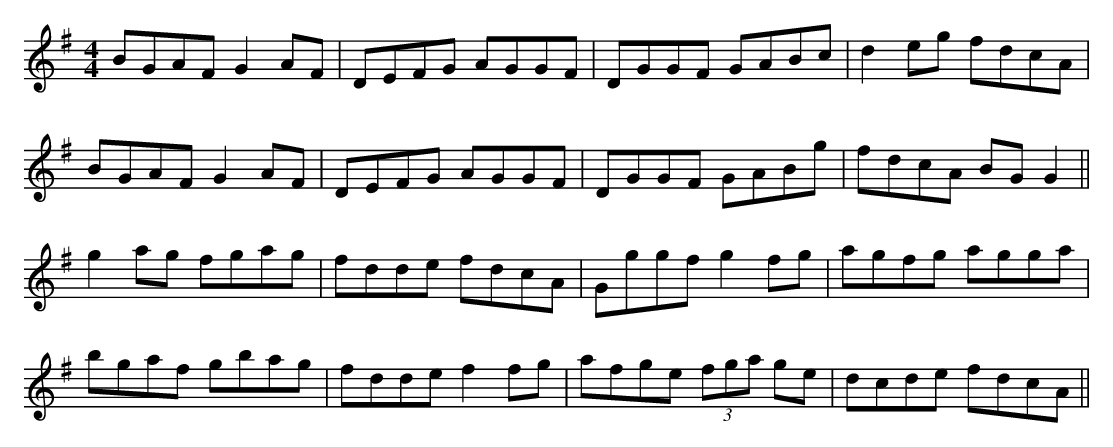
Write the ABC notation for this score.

X:1
M:4/4
K:G
BGAF G2 AF|DEFG AGGF|DGGF GABc|d2 eg fdcA|
BGAF G2 AF|DEFG AGGF|DGGF GABg|fdcA BG G2||
g2 ag fgag|fdde fdcA|Gggf g2 fg|agfg agga|
bgaf gbag|fdde f2 fg|afge (3fga ge|dcde fdcA||
